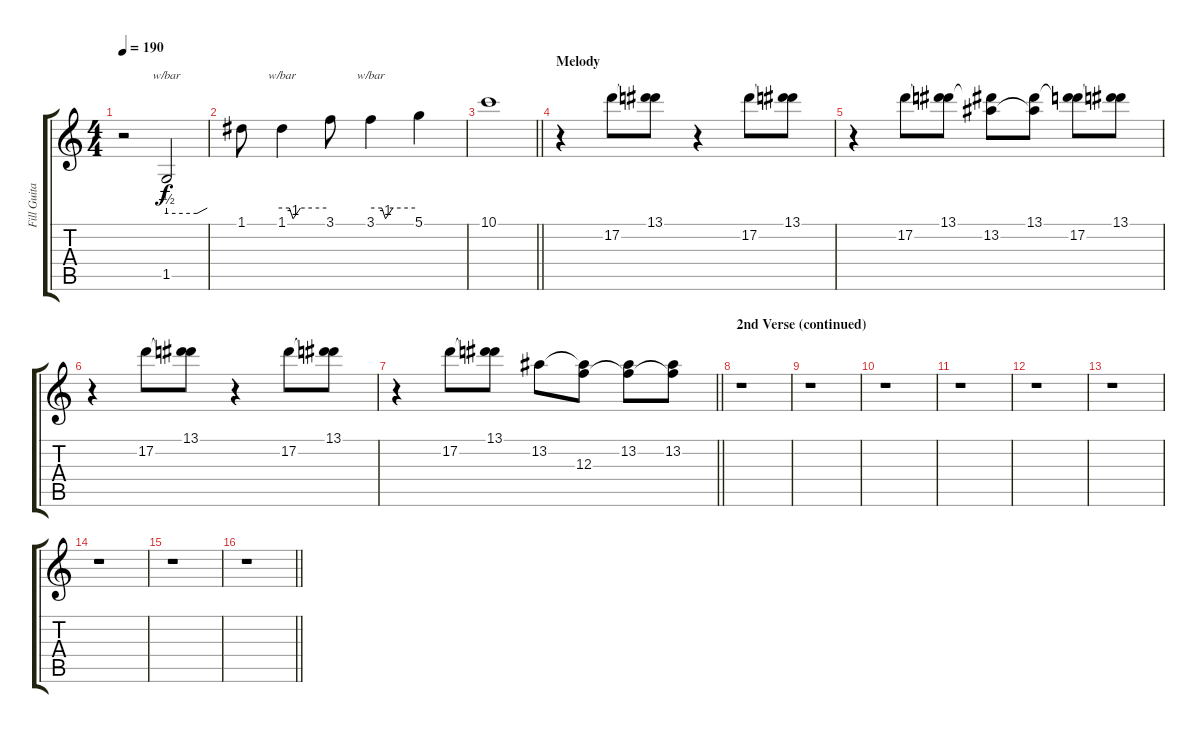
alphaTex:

\track ("Fill Guitar" "Fill Guita") {instrument distortionguitar}
\staff {score tabs}
\tuning (D4 A3 F3 C3 G2 C2) {hide}
\ts (4 4)
\tempo 190
\clef g2
\ks c
r.2{dy f} 1.5.2{tbe (custom default 0 -2 45 -2 60 0) volume 12} |
1.1.8 1.1.4{tbe (custom default 0 0 10 0 15 -4 25 0 60 0)} 3.1.8 3.1.4{tbe (custom default 0 0 15 0 20 -4 30 0 60 0)} 5.1.4 |
\barLineRight lightlight
10.1.1 |
\section ("" "Melody")
r.4{volume 10} 17.2.8 (13.1 17.2{t}).8 r.4 17.2.8 (13.1 17.2{t}).8 |
r.4 17.2.8 (13.1 17.2{t}).8 (13.1{t} 13.2).8 (13.1 13.2{t}).8 (13.1{t} 17.2).8 (13.1 17.2{t}).8 |
r.4 17.2.8 (13.1 17.2{t}).8 r.4 17.2.8 (13.1 17.2{t}).8 |
\barLineRight lightlight
r.4 17.2.8 (13.1 17.2{t}).8 13.2.8 (13.2{t} 12.3).8 (13.2 12.3{t}).8 (13.2 12.3{t}).8 |
\section ("" "2nd Verse (continued)")
r.1 |
r.1 |
r.1 |
r.1 |
r.1 |
r.1 |
r.1 |
r.1 |
\barLineRight lightlight
r.1
